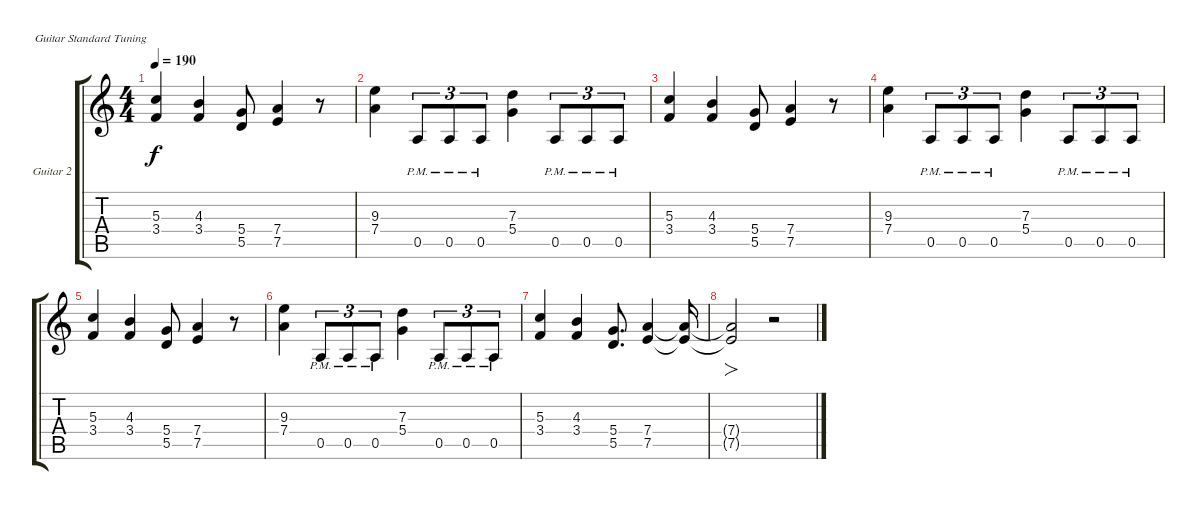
\bracketExtendMode groupsimilarinstruments
\firstSystemTrackNameOrientation horizontal
\otherSystemsTrackNameOrientation horizontal
\track ("Guitar 2" "Guitar 2") {instrument distortionguitar}
\staff {score tabs}
\tuning (E4 B3 G3 D3 A2 E2)
\ts (4 4)
\tempo 190
\clef g2
\ks c
(3.4 5.3).4{dy f} (3.4 4.3).4 (5.5 5.4).8 (7.4 7.5).4 r.8 |
(7.4 9.3).4 0.5{pm}.8{tu (3 2)} 0.5{pm}.8{tu (3 2)} 0.5{pm}.8{tu (3 2)} (5.4 7.3).4 0.5{pm}.8{tu (3 2)} 0.5{pm}.8{tu (3 2)} 0.5{pm}.8{tu (3 2)} |
(3.4 5.3).4 (3.4 4.3).4 (5.5 5.4).8 (7.4 7.5).4 r.8 |
(7.4 9.3).4 0.5{pm}.8{tu (3 2)} 0.5{pm}.8{tu (3 2)} 0.5{pm}.8{tu (3 2)} (5.4 7.3).4 0.5{pm}.8{tu (3 2)} 0.5{pm}.8{tu (3 2)} 0.5{pm}.8{tu (3 2)} |
(3.4 5.3).4 (3.4 4.3).4 (5.5 5.4).8 (7.4 7.5).4 r.8 |
(7.4 9.3).4 0.5{pm}.8{tu (3 2)} 0.5{pm}.8{tu (3 2)} 0.5{pm}.8{tu (3 2)} (5.4 7.3).4 0.5{pm}.8{tu (3 2)} 0.5{pm}.8{tu (3 2)} 0.5{pm}.8{tu (3 2)} |
(3.4 5.3).4 (3.4 4.3).4 (5.5 5.4).8{d} (7.4 7.5).4 (7.4{t} 7.5{t}).16 |
(7.4{t} 7.5{t}).2{fo} r.2
